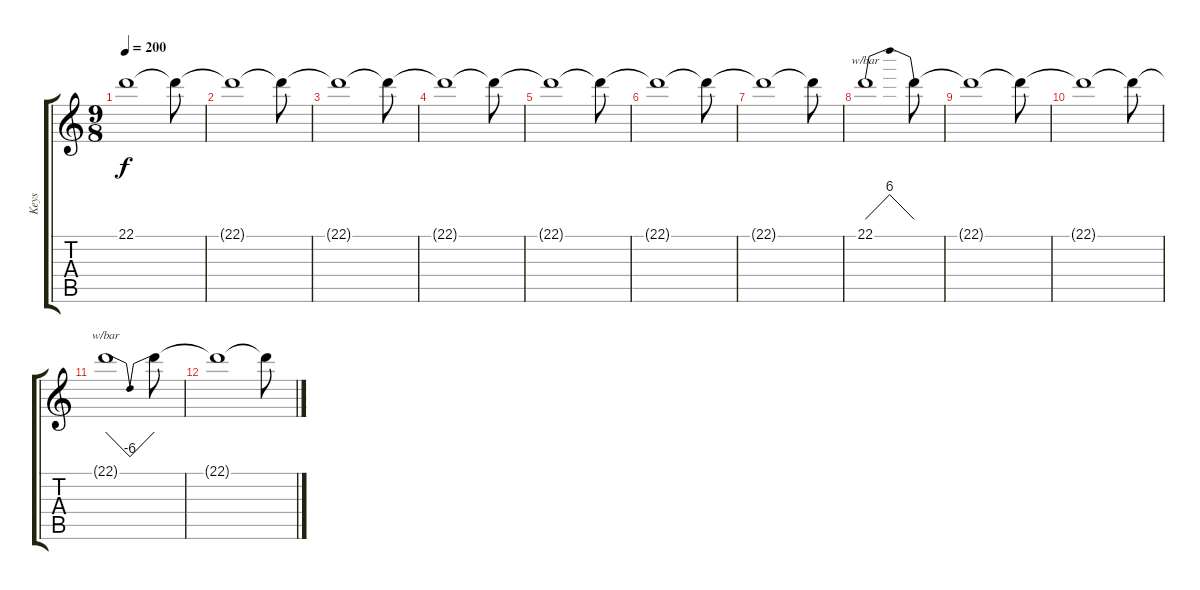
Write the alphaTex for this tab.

\track ("Keys" "Keys") {instrument acousticgrandpiano}
\staff {score tabs}
\tuning (E4 B3 G3 D3 A2 D2) {hide}
\ts (9 8)
\tempo 200
\clef g2
\ks c
22.1{t}.1{dy f volume 15 instrument stringensemble1} 22.1{t}.8 |
22.1{t}.1{volume 15 instrument stringensemble1} 22.1{t}.8 |
22.1{t}.1{volume 15 instrument stringensemble1} 22.1{t}.8 |
22.1{t}.1{volume 15 instrument stringensemble1} 22.1{t}.8 |
22.1{t}.1{volume 15 instrument stringensemble1} 22.1{t}.8 |
22.1{t}.1{volume 15 instrument stringensemble1} 22.1{t}.8 |
22.1{t}.1{volume 15 instrument stringensemble1} 22.1{t}.8 |
22.1.1{tbe (dip default 0 0 30 24 60 0) volume 15 instrument stringensemble1} 22.1{t}.8 |
22.1{t}.1{volume 15 instrument stringensemble1} 22.1{t}.8 |
22.1{t}.1{volume 15 instrument stringensemble1} 22.1{t}.8 |
22.1{t}.1{tbe (dip default 0 0 30 -24 60 0) volume 15 instrument stringensemble1} 22.1{t}.8 |
22.1{t}.1{volume 15 instrument stringensemble1} 22.1{t}.8
